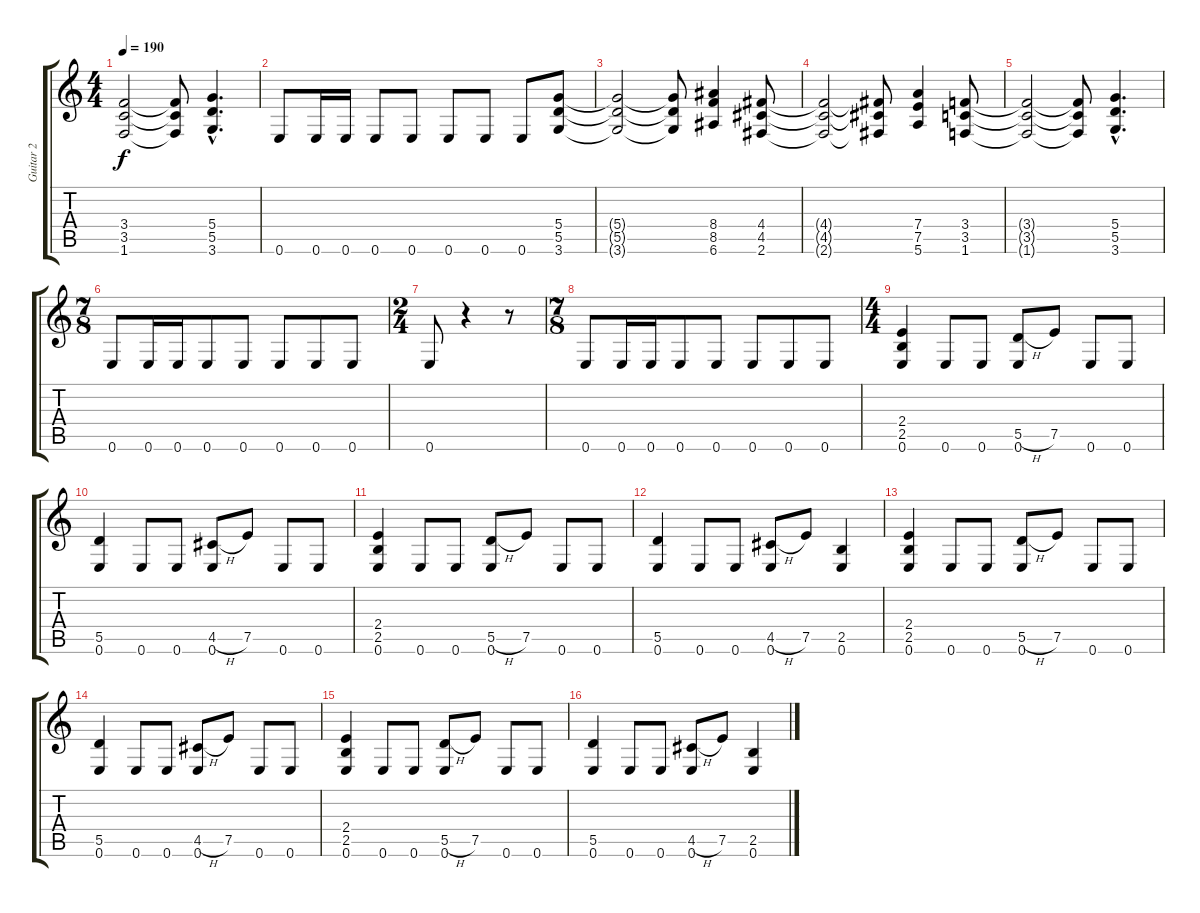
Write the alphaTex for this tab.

\track ("Guitar 2" "Guitar 2") {instrument distortionguitar}
\staff {score tabs}
\tuning (E4 B3 G3 D3 A2 E2) {hide}
\ts (4 4)
\tempo 190
\clef g2
\ks c
(3.4{t} 3.5{t} 1.6{t}).2{dy f} (3.4{t} 3.5{t} 1.6{t}).8 (5.4{hac} 5.5{hac} 3.6{hac}).4{d} |
0.6.8 0.6.16 0.6.16 0.6.8 0.6.8 0.6.8 0.6.8 0.6.8 (5.4 5.5 3.6).8 |
(5.4{t} 5.5{t} 3.6{t}).2 (5.4{t} 5.5{t} 3.6{t}).8 (8.4 8.5 6.6).4 (4.4 4.5 2.6).8 |
(4.4{t} 4.5{t} 2.6{t}).2 (4.4{t} 4.5{t} 2.6{t}).8 (7.4 7.5 5.6).4 (3.4 3.5 1.6).8 |
(3.4{t} 3.5{t} 1.6{t}).2 (3.4{t} 3.5{t} 1.6{t}).8 (5.4{hac} 5.5{hac} 3.6{hac}).4{d} |
\ts (7 8)
0.6.8 0.6.16 0.6.16 0.6.8 0.6.8 0.6.8 0.6.8 0.6.8 |
\ts (2 4)
0.6.8 r.4 r.8 |
\ts (7 8)
0.6.8 0.6.16 0.6.16 0.6.8 0.6.8 0.6.8 0.6.8 0.6.8 |
\ts (4 4)
(2.4 2.5 0.6).4 0.6.8 0.6.8 (5.5{h} 0.6).8 7.5.8 0.6.8 0.6.8 |
(5.5 0.6).4 0.6.8 0.6.8 (4.5{h} 0.6).8 7.5.8 0.6.8 0.6.8 |
(2.4 2.5 0.6).4 0.6.8 0.6.8 (5.5{h} 0.6).8 7.5.8 0.6.8 0.6.8 |
(5.5 0.6).4 0.6.8 0.6.8 (4.5{h} 0.6).8 7.5.8 (2.5 0.6).4 |
(2.4 2.5 0.6).4 0.6.8 0.6.8 (5.5{h} 0.6).8 7.5.8 0.6.8 0.6.8 |
(5.5 0.6).4 0.6.8 0.6.8 (4.5{h} 0.6).8 7.5.8 0.6.8 0.6.8 |
(2.4 2.5 0.6).4 0.6.8 0.6.8 (5.5{h} 0.6).8 7.5.8 0.6.8 0.6.8 |
(5.5 0.6).4 0.6.8 0.6.8 (4.5{h} 0.6).8 7.5.8 (2.5 0.6).4
